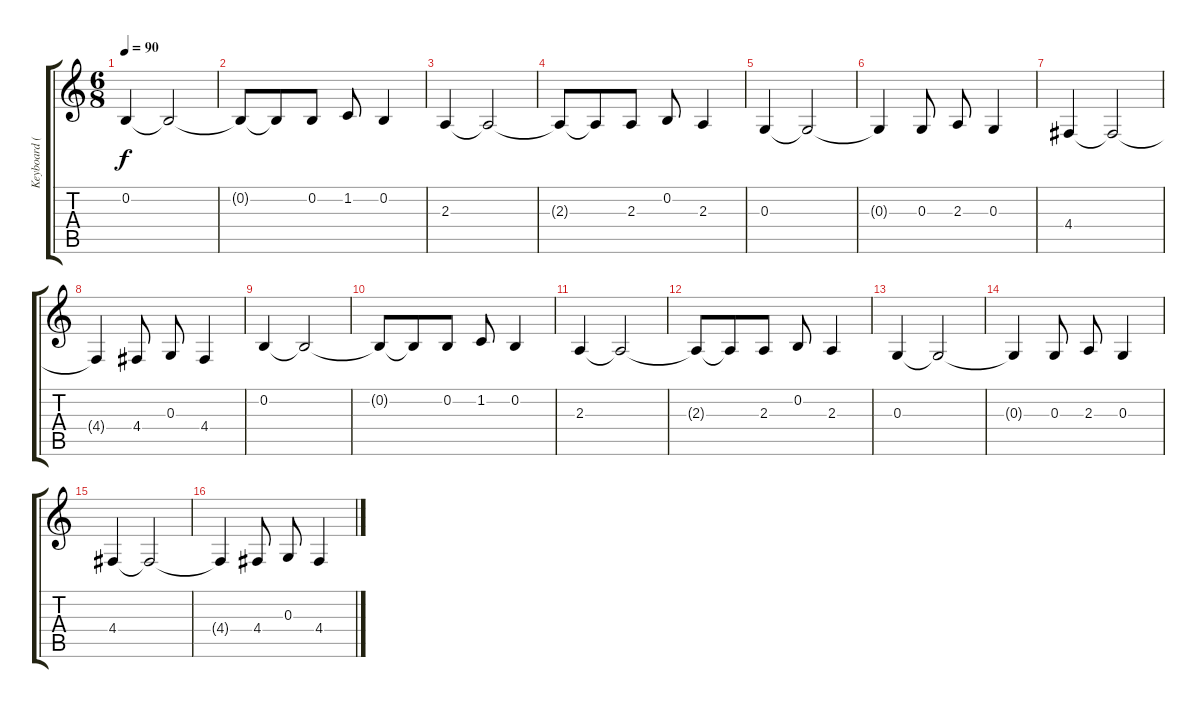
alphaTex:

\track ("Keyboard (Left Hand)" "Keyboard (") {instrument brightacousticpiano}
\staff {score tabs}
\tuning (E4 B3 G3 D3 A2 E2) {hide}
\ts (6 8)
\tempo 90
\clef g2
\ks c
0.2.4{dy f instrument brightacousticpiano} 0.2{t}.2 |
0.2{t}.8 0.2{t}.8 0.2.8 1.2.8 0.2.4 |
2.3.4 2.3{t}.2 |
2.3{t}.8 2.3{t}.8 2.3.8 0.2.8 2.3.4 |
0.3.4 0.3{t}.2 |
0.3{t}.4 0.3.8 2.3.8 0.3.4 |
4.4.4 4.4{t}.2 |
4.4{t}.4 4.4.8 0.3.8 4.4.4 |
0.2.4 0.2{t}.2 |
0.2{t}.8 0.2{t}.8 0.2.8 1.2.8 0.2.4 |
2.3.4 2.3{t}.2 |
2.3{t}.8 2.3{t}.8 2.3.8 0.2.8 2.3.4 |
0.3.4 0.3{t}.2 |
0.3{t}.4 0.3.8 2.3.8 0.3.4 |
4.4.4 4.4{t}.2 |
4.4{t}.4 4.4.8 0.3.8 4.4.4
